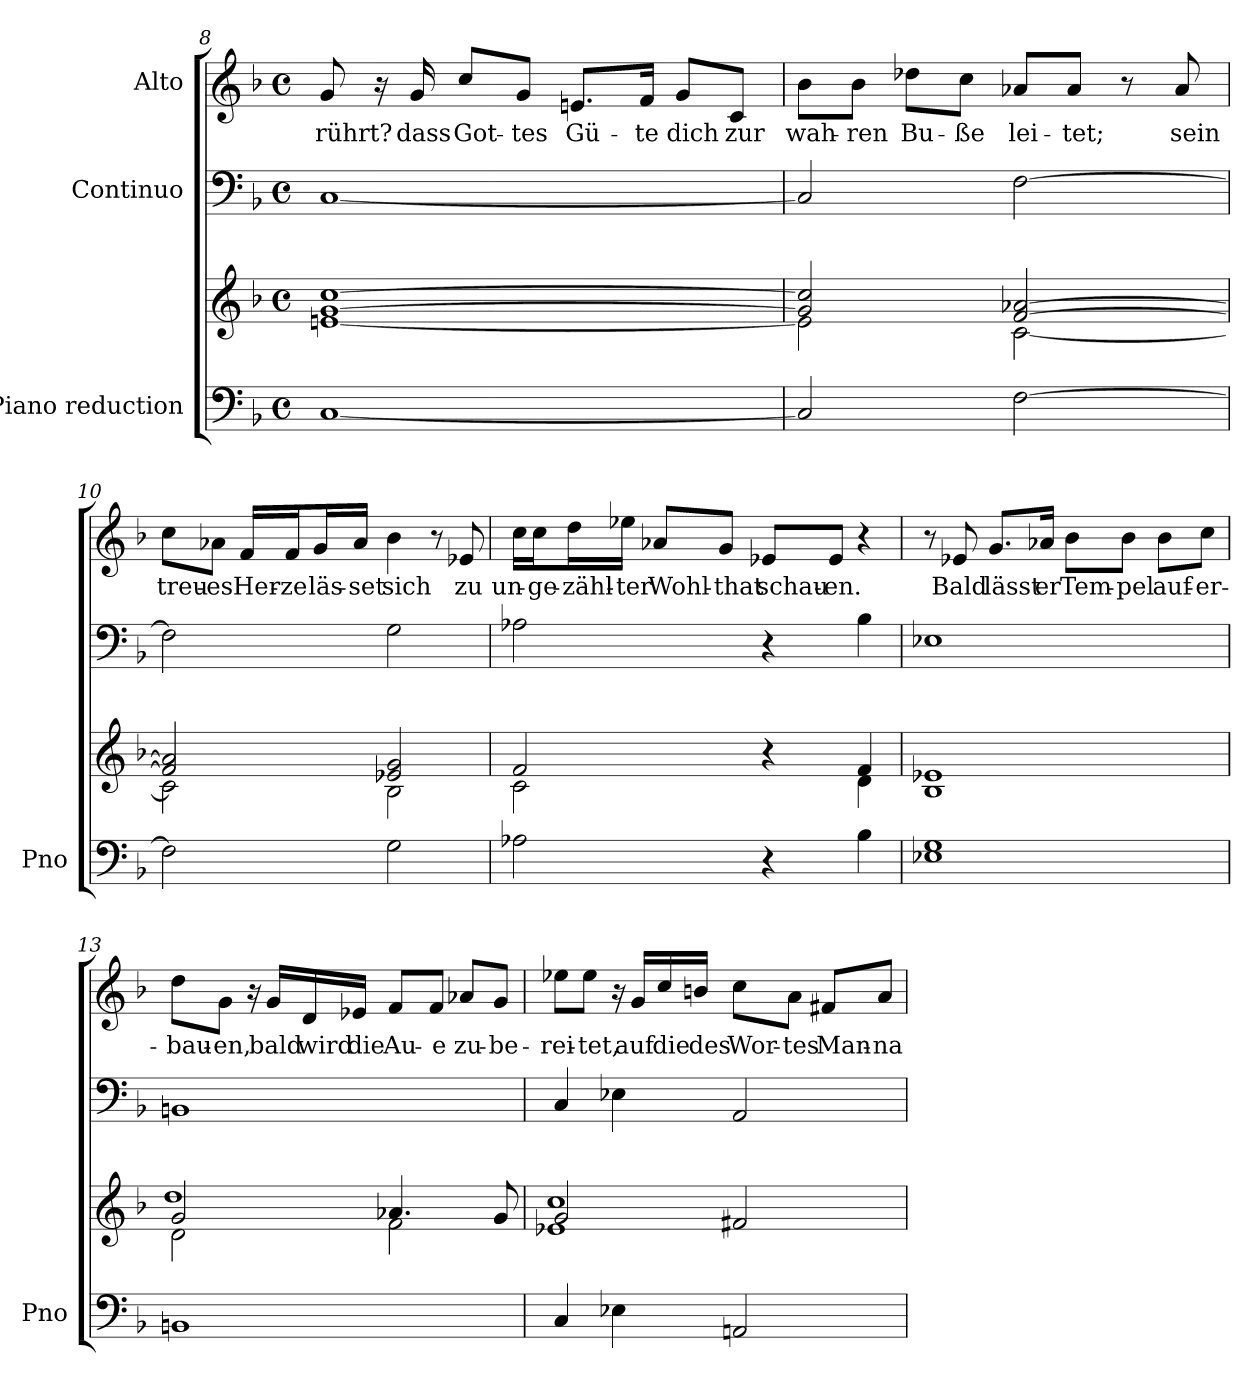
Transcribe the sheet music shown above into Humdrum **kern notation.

**kern	**kern	**kern	**kern	**text
*part3	*part3	*part2	*part1	*part1
*staff4	*staff3	*staff2	*staff1	*staff1
*I"Piano reduction	*	*I"Continuo	*I"Alto	*
*I'Pno	*	*	*	*
!!LO:LB:g=z
*clefF4	*clefG2	*clefF4	*clefG2	*
*k[b-]	*k[b-]	*k[b-]	*k[b-]	*
*M4/4	*M4/4	*M4/4	*M4/4	*
*met(c)	*met(c)	*met(c)	*met(c)	*
=8	=8	=8	=8	=8
*	*^	*	*	*
!	!	!	!	!	!LO:LY:b
[1C	[1g [1cc	[1en	[1C	8g/	rührt?
.	.	.	.	16r	.
!	!	!	!	!	!LO:LY:b
.	.	.	.	16g/	dass
!	!	!	!	!	!LO:LY:b
.	.	.	.	8cc/L	Got-
!	!	!	!	!	!LO:LY:b
.	.	.	.	8g/J	tes
!	!	!	!	!	!LO:LY:b
.	.	.	.	8.en/L	Gü-
!	!	!	!	!	!LO:LY:b
.	.	.	.	16f/Jk	te
!	!	!	!	!	!LO:LY:b
.	.	.	.	8g/L	dich
!	!	!	!	!	!LO:LY:b
.	.	.	.	8c/J	zur
=9	=9	=9	=9	=9	=9
!	!	!	!	!	!LO:LY:b
2C/]	2g/] 2cc/]	2e\]	2C/]	8b-\L	wah-
!	!	!	!	!	!LO:LY:b
.	.	.	.	8b-\J	ren
!	!	!	!	!	!LO:LY:b
.	.	.	.	8dd-X\L	Bu-
!	!	!	!	!	!LO:LY:b
.	.	.	.	8cc\J	ße
!	!	!	!	!	!LO:LY:b
[2F\	[2f/ [2a-X/	[2c\	[2F\	8a-X/L	lei-
!	!	!	!	!	!LO:LY:b
.	.	.	.	8a-/J	tet;
.	.	.	.	8r	.
!	!	!	!	!	!LO:LY:b
.	.	.	.	8a-/	sein
!!LO:PB:g=z
=10	=10	=10	=10	=10	=10
!	!	!	!	!	!LO:LY:b
2F\]	2f/] 2a-/]	2c\]	2F\]	8cc\L	treu-
!	!	!	!	!	!LO:LY:b
.	.	.	.	8a-X\J	es
!	!	!	!	!	!LO:LY:b
.	.	.	.	16f/LL	Her-
!	!	!	!	!	!LO:LY:b
.	.	.	.	16f/J	ze
!	!	!	!	!	!LO:LY:b
.	.	.	.	16g/L	läs-
!	!	!	!	!	!LO:LY:b
.	.	.	.	16a-/JJ	set
!	!	!	!	!	!LO:LY:b
2G\	2e-X/ 2g/	2B-\	2G\	4b-\	sich
.	.	.	.	8r	.
!	!	!	!	!	!LO:LY:b
.	.	.	.	8e-X/	zu
=11	=11	=11	=11	=11	=11
!	!	!	!	!	!LO:LY:b
2A-X\	2f/	2c\	2A-X\	16cc\LL	un-
!	!	!	!	!	!LO:LY:b
.	.	.	.	16cc\J	ge-
!	!	!	!	!	!LO:LY:b
.	.	.	.	16dd\L	zähl-
!	!	!	!	!	!LO:LY:b
.	.	.	.	16ee-X\JJ	ter
!	!	!	!	!	!LO:LY:b
.	.	.	.	8a-X/L	Wohl-
!	!	!	!	!	!LO:LY:b
.	.	.	.	8g/J	that
!	!	!	!	!	!LO:LY:b
4r	4r	4ryy	4r	8e-X/L	schau-
!	!	!	!	!	!LO:LY:b
.	.	.	.	8e-/J	en.
4B-\	4f/	4d\	4B-\	4r	.
*	*v	*v	*	*	*
=12	=12	=12	=12	=12
1E-X 1G	1B- 1e-X	1E-X	8r	.
!	!	!	!	!LO:LY:b
.	.	.	8e-X/	Bald
!	!	!	!	!LO:LY:b
.	.	.	8.g/L	lässt
!	!	!	!	!LO:LY:b
.	.	.	16a-X/Jk	er
!	!	!	!	!LO:LY:b
.	.	.	8b-\L	Tem-
!	!	!	!	!LO:LY:b
.	.	.	8b-\J	pel
!	!	!	!	!LO:LY:b
.	.	.	8b-\L	auf-
!	!	!	!	!LO:LY:b
.	.	.	8cc\J	er-
!!LO:LB:g=z
=13	=13	=13	=13	=13
*	*^	*	*	*
*	*	*^	*	*	*
!	!	!	!	!	!	!LO:LY:b
1BBn	2g/	2d\	1dd	1BBn	8dd\L	bau-
!	!	!	!	!	!	!LO:LY:b
.	.	.	.	.	8g\J	en,
.	.	.	.	.	16r	.
!	!	!	!	!	!	!LO:LY:b
.	.	.	.	.	16g/LL	bald
!	!	!	!	!	!	!LO:LY:b
.	.	.	.	.	16d/	wird
!	!	!	!	!	!	!LO:LY:b
.	.	.	.	.	16e-X/JJ	die
!	!	!	!	!	!	!LO:LY:b
.	4.a-X/	2f\	.	.	8f/L	Au-
!	!	!	!	!	!	!LO:LY:b
.	.	.	.	.	8f/J	e
!	!	!	!	!	!	!LO:LY:b
.	.	.	.	.	8a-X/L	zu-
!	!	!	!	!	!	!LO:LY:b
.	8g/	.	.	.	8g/J	be-
*	*	*v	*v	*	*	*
=14	=14	=14	=14	=14	=14
!	!	!	!	!	!LO:LY:b
4C/	2g/	1e-X 1cc	4C/	8ee-X\L	rei-
!	!	!	!	!	!LO:LY:b
.	.	.	.	8ee-\J	tet,
4E-X\	.	.	4E-X\	16r	.
!	!	!	!	!	!LO:LY:b
.	.	.	.	16g/LL	auf
!	!	!	!	!	!LO:LY:b
.	.	.	.	16cc/	die
!	!	!	!	!	!LO:LY:b
.	.	.	.	16bn/JJ	des
!	!	!	!	!	!LO:LY:b
2AAn/	2f#X/	.	2AA/	8cc\L	Wor-
!	!	!	!	!	!LO:LY:b
.	.	.	.	8a\J	tes
!	!	!	!	!	!LO:LY:b
.	.	.	.	8f#X/L	Man-
!	!	!	!	!	!LO:LY:b
.	.	.	.	8a/J	na
*	*v	*v	*	*	*
=	=	=	=	=
*-	*-	*-	*-	*-
